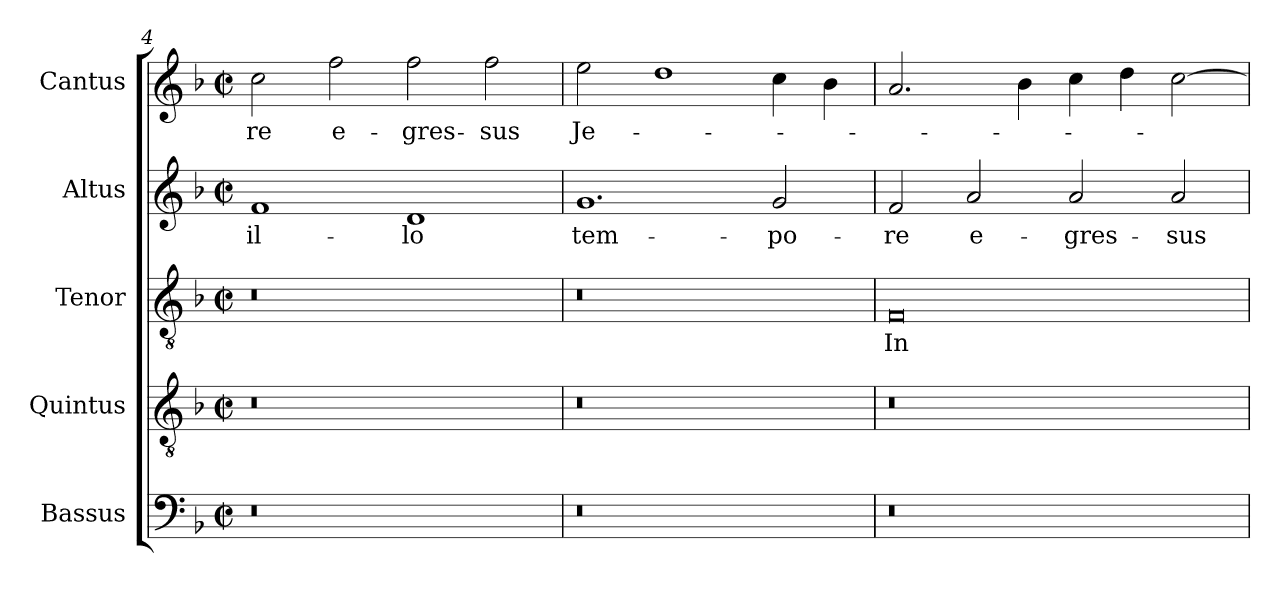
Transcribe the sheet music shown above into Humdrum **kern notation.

**kern	**kern	**kern	**text	**kern	**text	**kern	**text
*part5	*part4	*part3	*part3	*part2	*part2	*part1	*part1
*staff5	*staff4	*staff3	*staff3	*staff2	*staff2	*staff1	*staff1
*I"Bassus	*I"Quintus	*I"Tenor	*	*I"Altus	*	*I"Cantus	*
*clefF4	*clefGv2	*clefGv2	*	*clefG2	*	*clefG2	*
*k[b-]	*k[b-]	*k[b-]	*	*k[b-]	*	*k[b-]	*
*F:	*F:	*F:	*	*F:	*	*F:	*
*M2/2	*M2/2	*M2/2	*	*M2/2	*	*M2/2	*
*met(c|)	*met(c|)	*met(c|)	*	*met(c|)	*	*met(c|)	*
=4	=4	=4	=4	=4	=4	=4	=4
!	!	!	!	!	!LO:LY:b:cj	!	!LO:LY:b:cj
0r	0r	0r	.	1f	il-	2cc\	-re
!	!	!	!	!	!	!	!LO:LY:b:cj
.	.	.	.	.	.	2ff\	e-
!	!	!	!	!	!LO:LY:b:cj	!	!LO:LY:b:cj
.	.	.	.	1d	-lo	2ff\	-gres-
!	!	!	!	!	!	!	!LO:LY:b:cj
.	.	.	.	.	.	2ff\	-sus
=5	=5	=5	=5	=5	=5	=5	=5
!	!	!	!	!	!LO:LY:b:cj	!	!LO:LY:b:cj
0r	0r	0r	.	1.g	tem-	2ee\	Je-
.	.	.	.	.	.	1dd	.
!	!	!	!	!	!LO:LY:b:cj	!	!
.	.	.	.	2g/	-po-	4cc\	.
.	.	.	.	.	.	4b-\	.
=6	=6	=6	=6	=6	=6	=6	=6
!	!	!	!LO:LY:b:cj	!	!LO:LY:b:cj	!	!
0r	0r	0F	In	2f/	-re	2.a/	.
!	!	!	!	!	!LO:LY:b:cj	!	!
.	.	.	.	2a/	e-	.	.
.	.	.	.	.	.	4b-\	.
!	!	!	!	!	!LO:LY:b:cj	!	!
.	.	.	.	2a/	-gres-	4cc\	.
.	.	.	.	.	.	4dd\	.
!	!	!	!	!	!LO:LY:b:cj	!	!
.	.	.	.	2a/	-sus	[<2cc\	.
=	=	=	=	=	=	=	=
*-	*-	*-	*-	*-	*-	*-	*-
